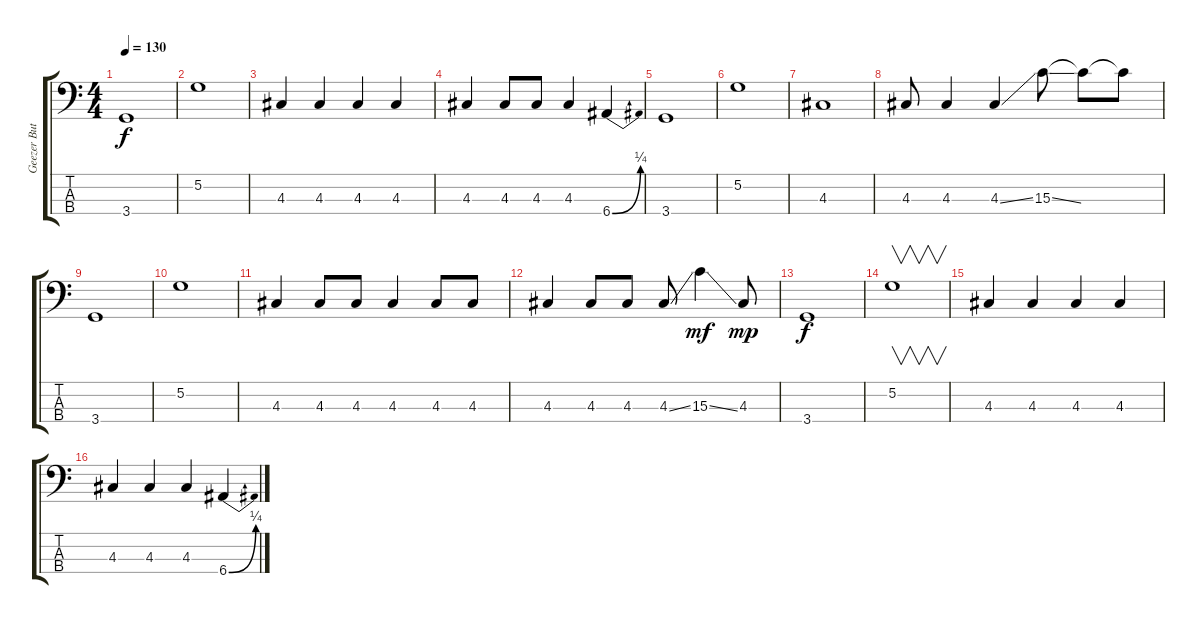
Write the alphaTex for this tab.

\track ("Geezer Butler" "Geezer But") {instrument slapbass2}
\staff {score tabs}
\tuning (G2 D2 A1 E1) {hide}
\ts (4 4)
\tempo 130
\clef f4
\ks c
3.4.1{dy f} |
5.2.1 |
4.3.4 4.3.4 4.3.4 4.3.4 |
4.3.4 4.3.8 4.3.8 4.3.4 6.4{be (bend 0 0 60 1)}.4 |
3.4.1 |
5.2.1 |
4.3.1 |
4.3.8 4.3.4 4.3{ss}.4 15.3{ss}.8 15.3{t}.8 15.3{t}.8 |
3.4.1 |
5.2.1 |
4.3.4 4.3.8 4.3.8 4.3.4 4.3.8 4.3.8 |
4.3.4 4.3.8 4.3.8 4.3{ss}.8 15.3{ss}.4{dy mf} 4.3.8{dy mp} |
3.4.1{dy f} |
5.2.1{v} |
4.3.4 4.3.4 4.3.4 4.3.4 |
4.3.4 4.3.4 4.3.4 6.4{be (bend 0 0 60 1)}.4
